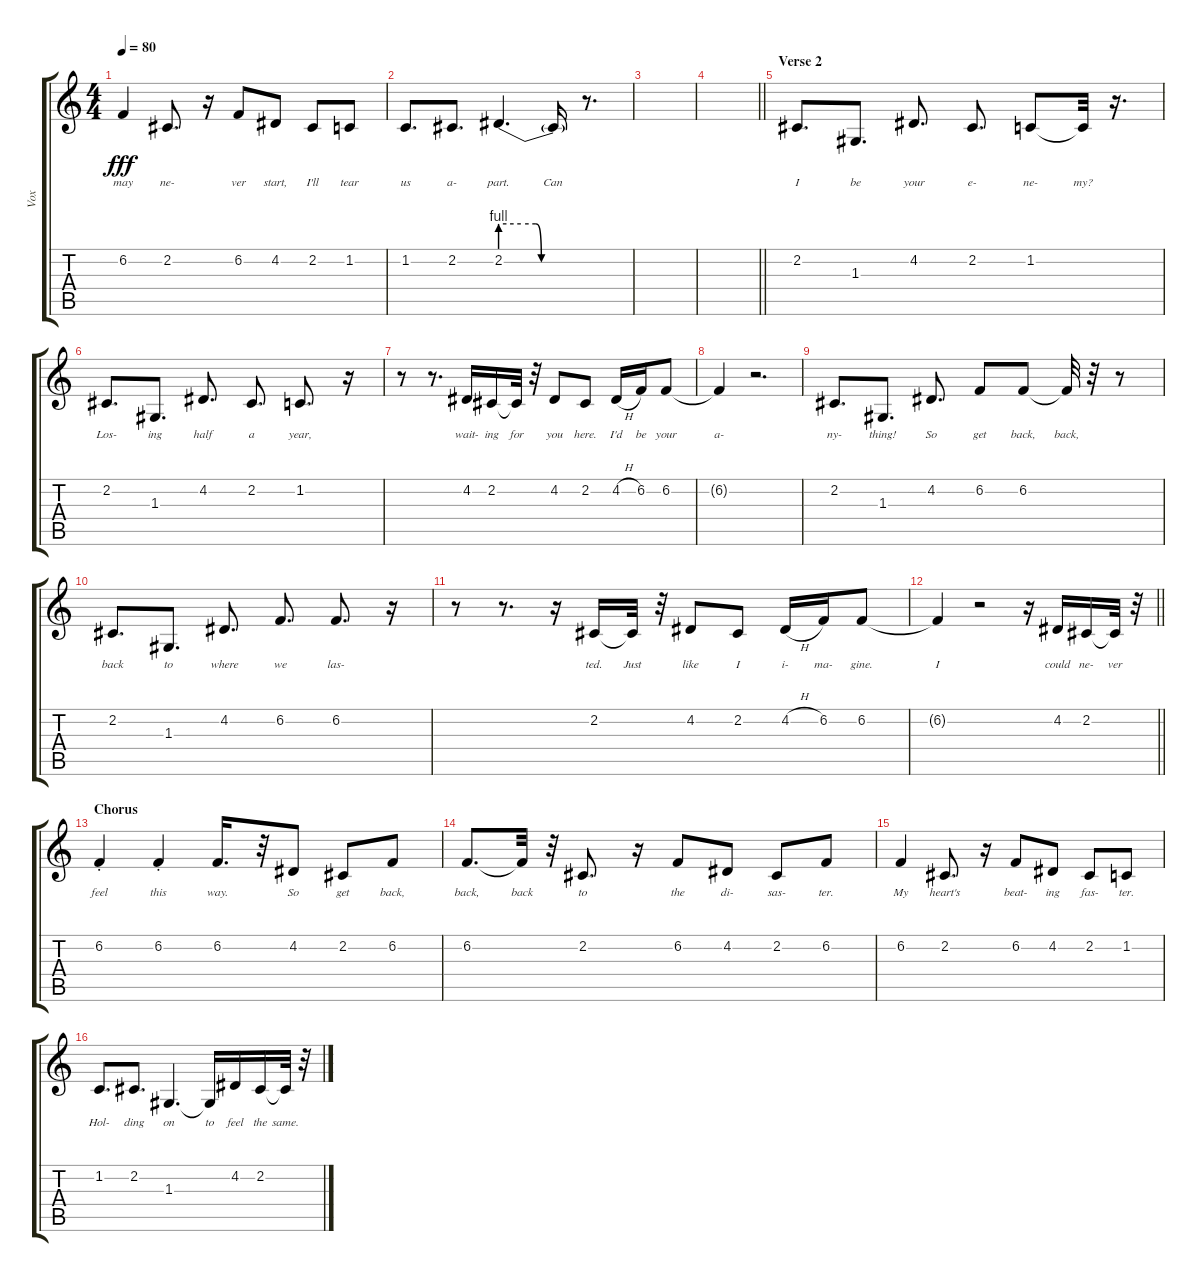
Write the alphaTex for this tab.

\track ("Vox" "Vox") {instrument sopranosax bank 6}
\staff {score tabs}
\tuning (E4 B3 G3 D3 A2 E2) {hide}
\ts (4 4)
\tempo 80
\clef g2
\ks c
6.2.4{lyrics (0 "may") lyrics (1 "") lyrics (2 "") lyrics (3 "") lyrics (4 "") dy fff} 2.2.8{d lyrics (0 "ne-") lyrics (1 "") lyrics (2 "") lyrics (3 "") lyrics (4 "")} r.16 6.2.8{lyrics (0 "ver") lyrics (1 "") lyrics (2 "") lyrics (3 "") lyrics (4 "")} 4.2.8{lyrics (0 "start,") lyrics (1 "") lyrics (2 "") lyrics (3 "") lyrics (4 "")} 2.2.8{lyrics (0 "I'll") lyrics (1 "") lyrics (2 "") lyrics (3 "") lyrics (4 "")} 1.2.8{lyrics (0 "tear") lyrics (1 "") lyrics (2 "") lyrics (3 "") lyrics (4 "")} |
1.2.8{d lyrics (0 "us") lyrics (1 "") lyrics (2 "") lyrics (3 "") lyrics (4 "")} 2.2.8{d lyrics (0 "a-") lyrics (1 "") lyrics (2 "") lyrics (3 "") lyrics (4 "")} 2.2{be (custom 0 4 15 4 26 4 30 0 60 0)}.4{d lyrics (0 "part.") lyrics (1 "") lyrics (2 "") lyrics (3 "") lyrics (4 "")} 2.2{t}.16{lyrics (0 "Can") lyrics (1 "") lyrics (2 "") lyrics (3 "") lyrics (4 "")} r.8{d} |
|
\barLineRight lightlight
|
\section ("" "Verse 2")
2.2.8{d lyrics (0 "I") lyrics (1 "") lyrics (2 "") lyrics (3 "") lyrics (4 "")} 1.3.8{d lyrics (0 "be") lyrics (1 "") lyrics (2 "") lyrics (3 "") lyrics (4 "")} 4.2.8{d lyrics (0 "your") lyrics (1 "") lyrics (2 "") lyrics (3 "") lyrics (4 "")} 2.2.8{d lyrics (0 "e-") lyrics (1 "") lyrics (2 "") lyrics (3 "") lyrics (4 "")} 1.2.8{lyrics (0 "ne-") lyrics (1 "") lyrics (2 "") lyrics (3 "") lyrics (4 "")} 1.2{t}.32{lyrics (0 "my?") lyrics (1 "") lyrics (2 "") lyrics (3 "") lyrics (4 "")} r.16{d} |
2.2.8{d lyrics (0 "Los-") lyrics (1 "") lyrics (2 "") lyrics (3 "") lyrics (4 "")} 1.3.8{d lyrics (0 "ing") lyrics (1 "") lyrics (2 "") lyrics (3 "") lyrics (4 "")} 4.2.8{d lyrics (0 "half") lyrics (1 "") lyrics (2 "") lyrics (3 "") lyrics (4 "")} 2.2.8{d lyrics (0 "a") lyrics (1 "") lyrics (2 "") lyrics (3 "") lyrics (4 "")} 1.2.8{d lyrics (0 "year,") lyrics (1 "") lyrics (2 "") lyrics (3 "") lyrics (4 "")} r.16 |
r.8 r.8{d} 4.2.16{lyrics (0 "wait-") lyrics (1 "") lyrics (2 "") lyrics (3 "") lyrics (4 "")} 2.2.16{lyrics (0 "ing") lyrics (1 "") lyrics (2 "") lyrics (3 "") lyrics (4 "")} 2.2{t}.32{lyrics (0 "for") lyrics (1 "") lyrics (2 "") lyrics (3 "") lyrics (4 "")} r.32 4.2.8{lyrics (0 "you") lyrics (1 "") lyrics (2 "") lyrics (3 "") lyrics (4 "")} 2.2.8{lyrics (0 "here.") lyrics (1 "") lyrics (2 "") lyrics (3 "") lyrics (4 "")} 4.2{h}.16{lyrics (0 "I'd") lyrics (1 "") lyrics (2 "") lyrics (3 "") lyrics (4 "")} 6.2.16{lyrics (0 "be") lyrics (1 "") lyrics (2 "") lyrics (3 "") lyrics (4 "")} 6.2.8{lyrics (0 "your") lyrics (1 "") lyrics (2 "") lyrics (3 "") lyrics (4 "")} |
6.2{t}.4{lyrics (0 "a-") lyrics (1 "") lyrics (2 "") lyrics (3 "") lyrics (4 "")} r.2{d} |
2.2.8{d lyrics (0 "ny-") lyrics (1 "") lyrics (2 "") lyrics (3 "") lyrics (4 "")} 1.3.8{d lyrics (0 "thing!") lyrics (1 "") lyrics (2 "") lyrics (3 "") lyrics (4 "")} 4.2.8{d lyrics (0 "So") lyrics (1 "") lyrics (2 "") lyrics (3 "") lyrics (4 "")} 6.2.8{lyrics (0 "get") lyrics (1 "") lyrics (2 "") lyrics (3 "") lyrics (4 "")} 6.2.8{lyrics (0 "back,") lyrics (1 "") lyrics (2 "") lyrics (3 "") lyrics (4 "")} 6.2{t}.32{lyrics (0 "back,") lyrics (1 "") lyrics (2 "") lyrics (3 "") lyrics (4 "")} r.32 r.8 |
2.2.8{d lyrics (0 "back") lyrics (1 "") lyrics (2 "") lyrics (3 "") lyrics (4 "")} 1.3.8{d lyrics (0 "to") lyrics (1 "") lyrics (2 "") lyrics (3 "") lyrics (4 "")} 4.2.8{d lyrics (0 "where") lyrics (1 "") lyrics (2 "") lyrics (3 "") lyrics (4 "")} 6.2.8{d lyrics (0 "we") lyrics (1 "") lyrics (2 "") lyrics (3 "") lyrics (4 "")} 6.2.8{d lyrics (0 "las-") lyrics (1 "") lyrics (2 "") lyrics (3 "") lyrics (4 "")} r.16 |
r.8 r.8{d} r.16 2.2.16{lyrics (0 "ted.") lyrics (1 "") lyrics (2 "") lyrics (3 "") lyrics (4 "")} 2.2{t}.32{lyrics (0 "Just") lyrics (1 "") lyrics (2 "") lyrics (3 "") lyrics (4 "")} r.32 4.2.8{lyrics (0 "like") lyrics (1 "") lyrics (2 "") lyrics (3 "") lyrics (4 "")} 2.2.8{lyrics (0 "I") lyrics (1 "") lyrics (2 "") lyrics (3 "") lyrics (4 "")} 4.2{h}.16{lyrics (0 "i-") lyrics (1 "") lyrics (2 "") lyrics (3 "") lyrics (4 "")} 6.2.16{lyrics (0 "ma-") lyrics (1 "") lyrics (2 "") lyrics (3 "") lyrics (4 "")} 6.2.8{lyrics (0 "gine.") lyrics (1 "") lyrics (2 "") lyrics (3 "") lyrics (4 "")} |
\barLineRight lightlight
6.2{t}.4{lyrics (0 "I") lyrics (1 "") lyrics (2 "") lyrics (3 "") lyrics (4 "")} r.2 r.16 4.2.16{lyrics (0 "could") lyrics (1 "") lyrics (2 "") lyrics (3 "") lyrics (4 "")} 2.2.16{lyrics (0 "ne-") lyrics (1 "") lyrics (2 "") lyrics (3 "") lyrics (4 "")} 2.2{t}.32{lyrics (0 "ver") lyrics (1 "") lyrics (2 "") lyrics (3 "") lyrics (4 "")} r.32 |
\section ("" "Chorus")
6.2{st}.4{lyrics (0 "feel") lyrics (1 "") lyrics (2 "") lyrics (3 "") lyrics (4 "")} 6.2{st}.4{lyrics (0 "this") lyrics (1 "") lyrics (2 "") lyrics (3 "") lyrics (4 "")} 6.2.16{d lyrics (0 "way.") lyrics (1 "") lyrics (2 "") lyrics (3 "") lyrics (4 "")} r.32 4.2.8{lyrics (0 "So") lyrics (1 "") lyrics (2 "") lyrics (3 "") lyrics (4 "")} 2.2.8{lyrics (0 "get") lyrics (1 "") lyrics (2 "") lyrics (3 "") lyrics (4 "")} 6.2.8{lyrics (0 "back,") lyrics (1 "") lyrics (2 "") lyrics (3 "") lyrics (4 "")} |
6.2.8{d lyrics (0 "back,") lyrics (1 "") lyrics (2 "") lyrics (3 "") lyrics (4 "")} 6.2{t}.32{lyrics (0 "back") lyrics (1 "") lyrics (2 "") lyrics (3 "") lyrics (4 "")} r.32 2.2.8{d lyrics (0 "to") lyrics (1 "") lyrics (2 "") lyrics (3 "") lyrics (4 "")} r.16 6.2.8{lyrics (0 "the") lyrics (1 "") lyrics (2 "") lyrics (3 "") lyrics (4 "")} 4.2.8{lyrics (0 "di-") lyrics (1 "") lyrics (2 "") lyrics (3 "") lyrics (4 "")} 2.2.8{lyrics (0 "sas-") lyrics (1 "") lyrics (2 "") lyrics (3 "") lyrics (4 "")} 6.2.8{lyrics (0 "ter.") lyrics (1 "") lyrics (2 "") lyrics (3 "") lyrics (4 "")} |
6.2.4{lyrics (0 "My") lyrics (1 "") lyrics (2 "") lyrics (3 "") lyrics (4 "")} 2.2.8{d lyrics (0 "heart's") lyrics (1 "") lyrics (2 "") lyrics (3 "") lyrics (4 "")} r.16 6.2.8{lyrics (0 "beat-") lyrics (1 "") lyrics (2 "") lyrics (3 "") lyrics (4 "")} 4.2.8{lyrics (0 "ing") lyrics (1 "") lyrics (2 "") lyrics (3 "") lyrics (4 "")} 2.2.8{lyrics (0 "fas-") lyrics (1 "") lyrics (2 "") lyrics (3 "") lyrics (4 "")} 1.2.8{lyrics (0 "ter.") lyrics (1 "") lyrics (2 "") lyrics (3 "") lyrics (4 "")} |
1.2.8{d lyrics (0 "Hol-") lyrics (1 "") lyrics (2 "") lyrics (3 "") lyrics (4 "")} 2.2.8{d lyrics (0 "ding") lyrics (1 "") lyrics (2 "") lyrics (3 "") lyrics (4 "")} 1.3.4{d lyrics (0 "on") lyrics (1 "") lyrics (2 "") lyrics (3 "") lyrics (4 "")} 1.3{t}.16{lyrics (0 "to") lyrics (1 "") lyrics (2 "") lyrics (3 "") lyrics (4 "")} 4.2.16{lyrics (0 "feel") lyrics (1 "") lyrics (2 "") lyrics (3 "") lyrics (4 "")} 2.2.16{lyrics (0 "the") lyrics (1 "") lyrics (2 "") lyrics (3 "") lyrics (4 "")} 2.2{t}.32{lyrics (0 "same.") lyrics (1 "") lyrics (2 "") lyrics (3 "") lyrics (4 "")} r.32
